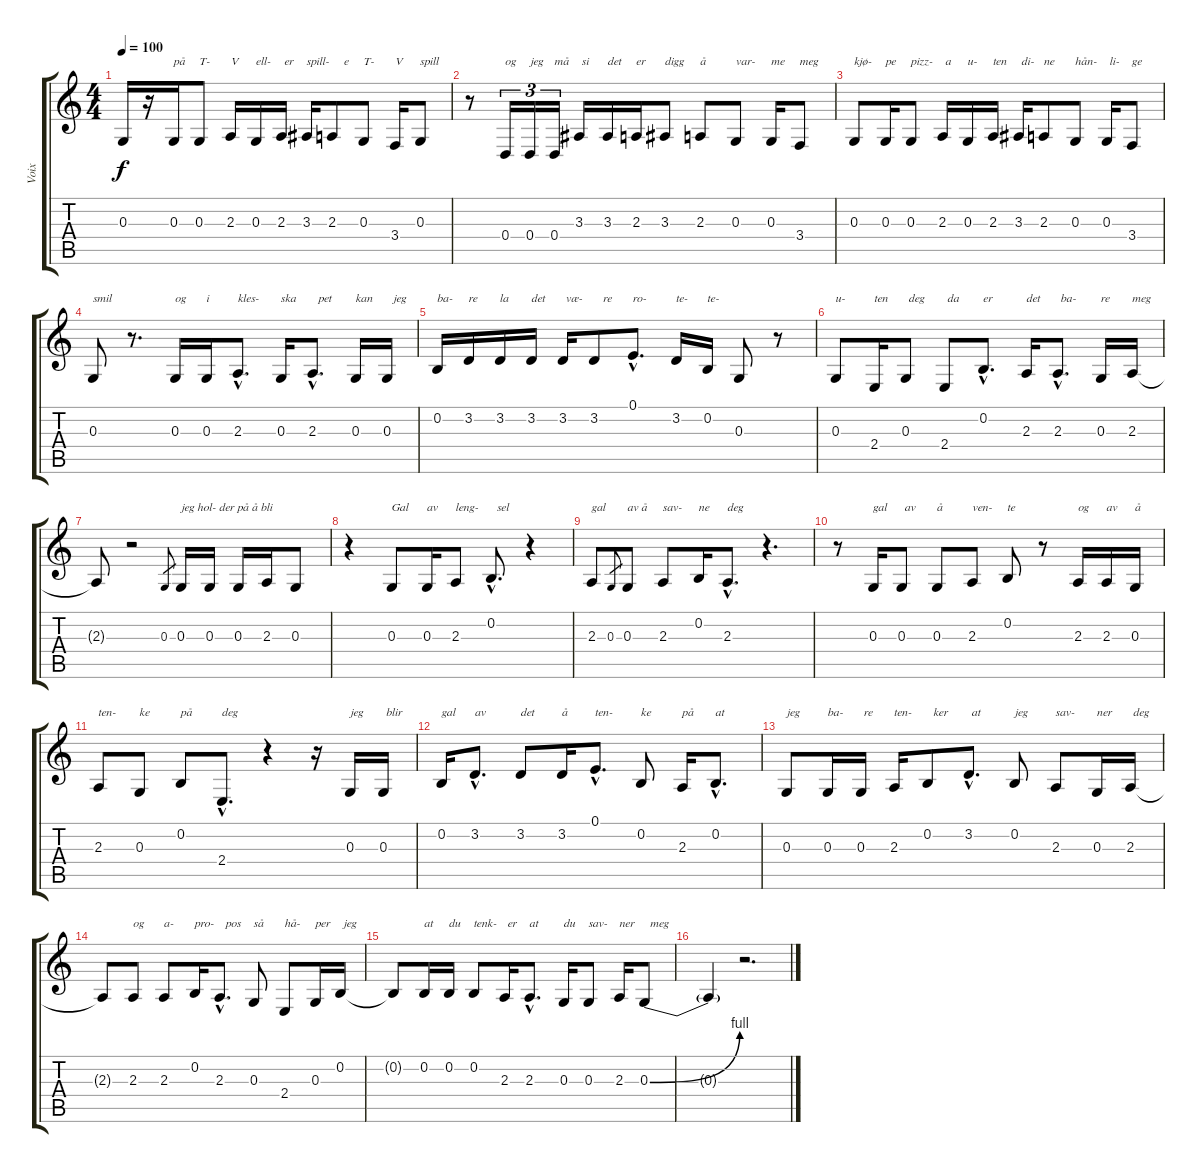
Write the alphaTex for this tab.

\track ("Voix" "Voix") {instrument clarinet}
\staff {score tabs}
\tuning (E4 B3 G3 D3 A2 E2) {hide}
\ts (4 4)
\tempo 100
\clef g2
\ks c
0.3{t}.16{dy f} r.16 0.3.16{txt "på"} 0.3.8{txt "T-"} 2.3.16{txt "V"} 0.3.16{txt "ell-"} 2.3.16{txt " er"} 3.3.16{txt "spill-"} 2.3.8{txt "    e"} 0.3.8{txt "T-"} 3.4.16{txt "V"} 0.3.8{txt "spill"} |
r.8 0.4.16{tu (3 2) txt "og"} 0.4.16{tu (3 2) txt "jeg"} 0.4.16{tu (3 2) txt "må"} 3.3.16{txt " si"} 3.3.16{txt "det"} 2.3.16{txt "er"} 3.3.8{txt "digg"} 2.3.8{txt "å"} 0.3.8{txt "var-"} 0.3.16{txt "me"} 3.4.8{txt "meg"} |
0.3.8{txt "kjø-"} 0.3.16{txt "pe"} 0.3.8{txt "pizz-"} 2.3.16{txt " a"} 0.3.16{txt "u-"} 2.3.16{txt "ten"} 3.3.16{txt " di-"} 2.3.8{txt "ne"} 0.3.8{txt "hån-"} 0.3.16{txt " li-"} 3.4.8{txt "ge"} |
0.3.8{txt "smil"} r.8{d} 0.3.16{txt "og"} 0.3.16{txt "i"} 2.3{hac}.8{d txt "kles-"} 0.3.16{txt "ska"} 2.3{hac}.8{d txt "  pet"} 0.3.16{txt "kan"} 0.3.16{txt "  jeg"} |
0.2.16{txt "ba-"} 3.2.16{txt "re"} 3.2.16{txt "la"} 3.2.16{txt "det"} 3.2.16{txt " væ-"} 3.2.8{txt "   re"} 0.1{hac}.8{d txt "ro-"} 3.2.16{txt "te-"} 0.2.16{txt "te-"} 0.3.8 r.8 |
0.3.8{txt "u-"} 2.4.16{txt "ten"} 0.3.8{txt " deg"} 2.4.8{txt " da"} 0.2{hac}.8{d txt "er"} 2.3.16{txt "det"} 2.3{hac}.8{d txt " ba-"} 0.3.16{txt "re"} 2.3.16{txt "meg"} |
2.3{t}.8 r.2 0.3.8{gr} 0.3.16{txt "jeg hol- der på å bli"} 0.3.16 0.3.16 2.3.16 0.3.8 |
r.4 0.3.8{txt "Gal"} 0.3.16{txt "av"} 2.3.8{txt "leng-"} 0.2{hac}.8{d txt "  sel"} r.4 |
2.3.8{txt "gal"} 0.3.8{gr} 0.3.8{txt "av å"} 2.3.8{txt "sav-"} 0.2.16{txt "ne"} 2.3{hac}.8{d txt "deg"} r.4{d} |
r.8 0.3.16{txt "gal"} 0.3.8{txt " av"} 0.3.8{txt "å"} 2.3.8{txt "ven-"} 0.2.8{txt "te"} r.8 2.3.16{txt "og"} 2.3.16{txt "av"} 0.3.16{txt "å"} |
2.3.8{txt "ten-"} 0.3.8{txt "ke"} 0.2.8{txt "på"} 2.4{hac}.8{d txt "deg"} r.4 r.16 0.3.16{txt "jeg"} 0.3.16{txt " blir"} |
0.2.16{txt "gal"} 3.2{hac}.8{d txt "av"} 3.2.8{txt "det"} 3.2.16{txt "å"} 0.1{hac}.8{d txt "ten-"} 0.2.8{txt "ke"} 2.3.16{txt "på"} 0.2{hac}.8{d txt "at"} |
0.3.8{txt "jeg"} 0.3.16{txt "ba-"} 0.3.16{txt " re"} 2.3.16{txt "ten-"} 0.2.8{txt "  ker"} 3.2{hac}.8{d txt " at"} 0.2.8{txt "jeg"} 2.3.8{txt "sav-"} 0.3.16{txt "ner"} 2.3.16{txt " deg"} |
2.3{t}.8 2.3.8{txt "og"} 2.3.8{txt "a-"} 0.2.16{txt "pro-"} 2.3{hac}.8{d txt "  pos"} 0.3.8{txt "så"} 2.4.8{txt "hå-"} 0.3.16{txt "per"} 0.2.16{txt " jeg"} |
0.2{t}.8 0.2.16{txt "at"} 0.2.16{txt "du"} 0.2.8{txt "tenk-"} 2.3.16{txt " er"} 2.3{hac}.8{d txt "at"} 0.3.16{txt "du"} 0.3.8{txt "sav-"} 2.3.16{txt "ner"} 0.3{be (bend 0 0 60 4)}.8{txt "  meg"} |
0.3{t}.4 r.2{d}
